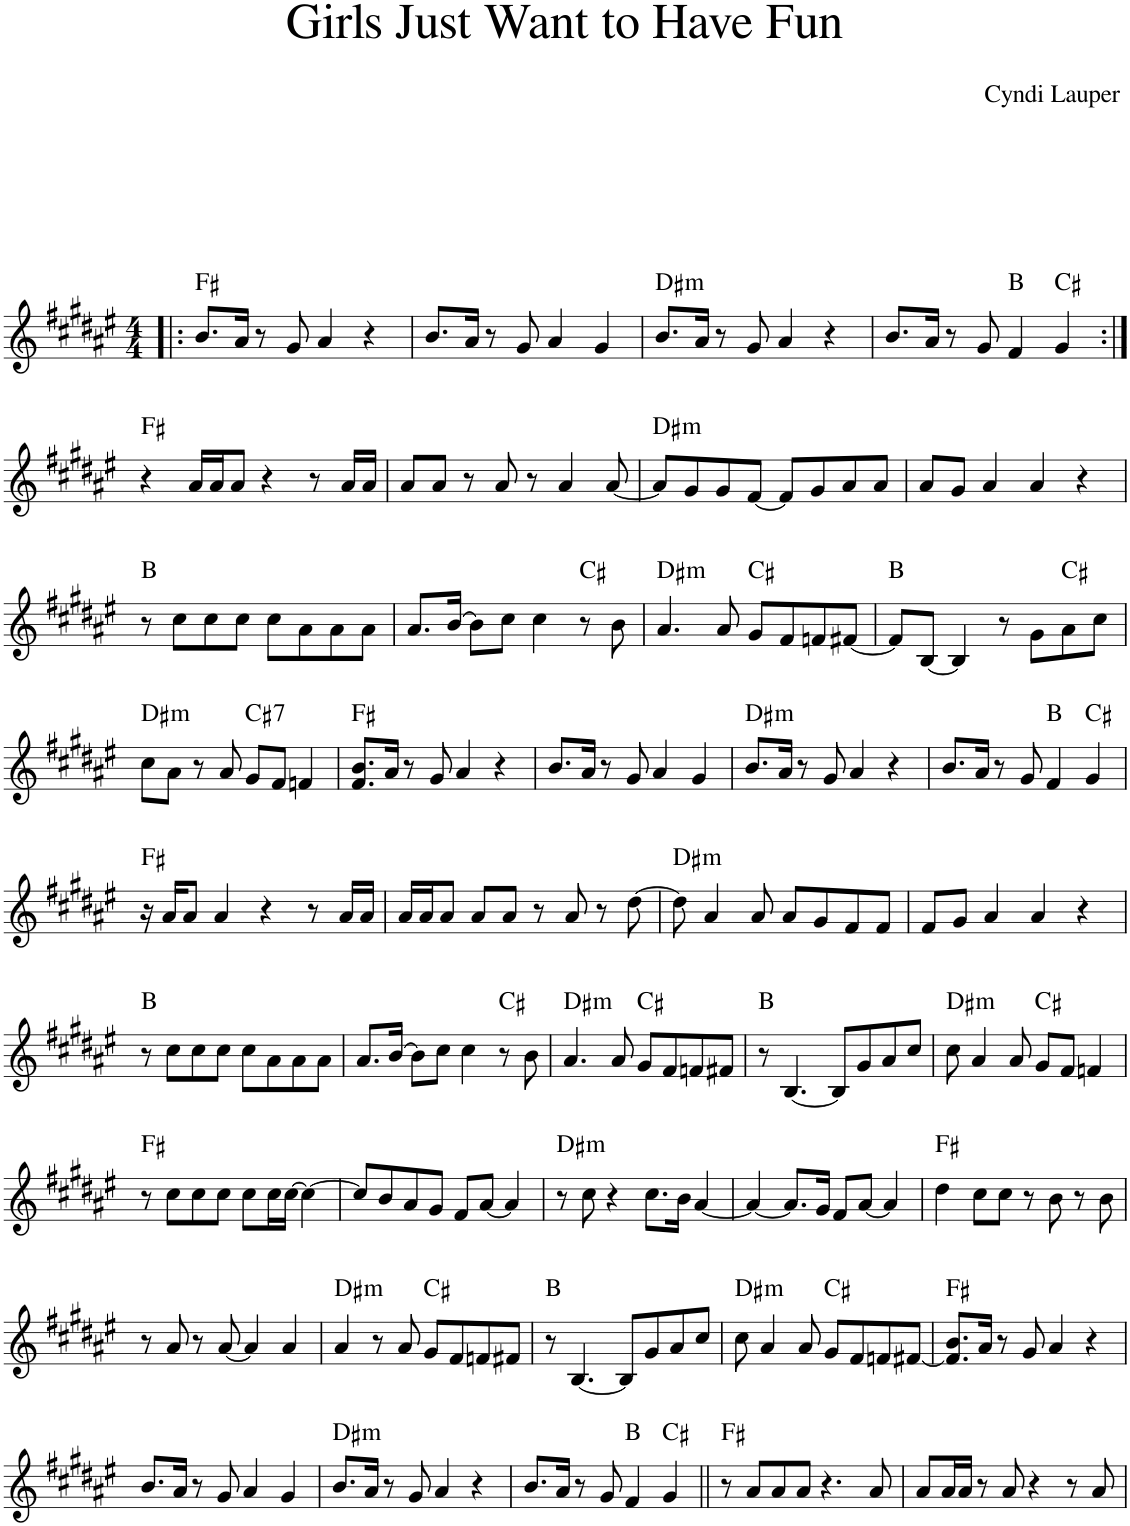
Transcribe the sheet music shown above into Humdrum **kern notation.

**kern	**harte
*part1	*part1
*staff1	*
*I"Piano	*
*I'Pno.	*
*clefG2	*
*k[f#c#g#d#a#e#]	*
*M4/4	*
=1!|:	=1!|:
8.b/L	F#:maj
16a#/Jk	.
8r	.
8g#/	.
4a#/	.
4r	.
=2	=2
8.b/L	.
16a#/Jk	.
8r	.
8g#/	.
4a#/	.
4g#/	.
=3	=3
!	!LO:H:kt=m
8.b/L	D#:min
16a#/Jk	.
8r	.
8g#/	.
4a#/	.
4r	.
=4	=4
8.b/L	.
16a#/Jk	.
8r	.
8g#/	.
4f#/	B:maj
4g#/	C#:maj
!!LO:LB:g=z
=5:|!	=5:|!
4r	F#:maj
16a#/LL	.
16a#/J	.
8a#/J	.
4r	.
8r	.
16a#/LL	.
16a#/JJ	.
=6	=6
8a#/L	.
8a#/J	.
8r	.
8a#/	.
8r	.
4a#/	.
[8a#/	.
=7	=7
!	!LO:H:kt=m
8a#/L]	D#:min
8g#/	.
8g#/	.
[8f#/J	.
8f#/L]	.
8g#/	.
8a#/	.
8a#/J	.
=8	=8
8a#/L	.
8g#/J	.
4a#/	.
4a#/	.
4r	.
!!LO:LB:g=z
=9	=9
8r	B:maj
8cc#\L	.
8cc#\	.
8cc#\J	.
8cc#\L	.
8a#\	.
8a#\	.
8a#\J	.
=10	=10
8.a#/L	.
[16b/Jk	.
8b\L]	.
8cc#\J	.
4cc#\	.
8r	C#:maj
8b\	.
=11	=11
!	!LO:H:kt=m
4.a#/	D#:min
8a#/	.
8g#/L	C#:maj
8f#/	.
8fn/	.
[8f#X/J	.
=12	=12
8f#/L]	B:maj
[8B/J	.
4B/]	.
8r	.
8g#\L	.
8a#\	C#:maj
8cc#\J	.
!!LO:LB:g=z
=13	=13
!	!LO:H:kt=m
8cc#\L	D#:min
8a#\J	.
8r	.
8a#/	.
!	!LO:H:kt=7
8g#/L	C#:7
8f#/J	.
4fn/	.
=14	=14
8.f#/ 8.b/L	F#:maj
16a#/Jk	.
8r	.
8g#/	.
4a#/	.
4r	.
=15	=15
8.b/L	.
16a#/Jk	.
8r	.
8g#/	.
4a#/	.
4g#/	.
=16	=16
!	!LO:H:kt=m
8.b/L	D#:min
16a#/Jk	.
8r	.
8g#/	.
4a#/	.
4r	.
=17	=17
8.b/L	.
16a#/Jk	.
8r	.
8g#/	.
4f#/	B:maj
4g#/	C#:maj
!!LO:LB:g=z
=18	=18
16r	F#:maj
16a#/KL	.
8a#/J	.
4a#/	.
4r	.
8r	.
16a#/LL	.
16a#/JJ	.
=19	=19
16a#/LL	.
16a#/J	.
8a#/J	.
8a#/L	.
8a#/J	.
8r	.
8a#/	.
8r	.
[8dd#\	.
=20	=20
!	!LO:H:kt=m
8dd#\]	D#:min
4a#/	.
8a#/	.
8a#/L	.
8g#/	.
8f#/	.
8f#/J	.
=21	=21
8f#/L	.
8g#/J	.
4a#/	.
4a#/	.
4r	.
!!LO:LB:g=z
=22	=22
8r	B:maj
8cc#\L	.
8cc#\	.
8cc#\J	.
8cc#\L	.
8a#\	.
8a#\	.
8a#\J	.
=23	=23
8.a#/L	.
[16b/Jk	.
8b\L]	.
8cc#\J	.
4cc#\	.
8r	C#:maj
8b\	.
=24	=24
!	!LO:H:kt=m
4.a#/	D#:min
8a#/	.
8g#/L	C#:maj
8f#/	.
8fn/	.
8f#X/J	.
=25	=25
8r	B:maj
[4.B/	.
8B/L]	.
8g#/	.
8a#/	.
8cc#/J	.
=26	=26
!	!LO:H:kt=m
8cc#\	D#:min
4a#/	.
8a#/	.
8g#/L	C#:maj
8f#/J	.
4fn/	.
!!LO:LB:g=z
=27	=27
8r	F#:maj
8cc#\L	.
8cc#\	.
8cc#\J	.
8cc#\L	.
16cc#\L	.
[16cc#\JJ	.
4cc#\_	.
=28	=28
8cc#/L]	.
8b/	.
8a#/	.
8g#/J	.
8f#/L	.
[8a#/J	.
4a#/]	.
=29	=29
!	!LO:H:kt=m
8r	D#:min
8cc#\	.
4r	.
8.cc#\L	.
16b\Jk	.
[4a#/	.
=30	=30
4a#/_	.
8.a#/L]	.
16g#/Jk	.
8f#/L	.
[8a#/J	.
4a#/]	.
=31	=31
4dd#\	F#:maj
8cc#\L	.
8cc#\J	.
8r	.
8b\	.
8r	.
8b\	.
!!LO:LB:g=z
=32	=32
8r	.
8a#/	.
8r	.
[8a#/	.
4a#/]	.
4a#/	.
=33	=33
!	!LO:H:kt=m
4a#/	D#:min
8r	.
8a#/	.
8g#/L	C#:maj
8f#/	.
8fn/	.
8f#X/J	.
=34	=34
8r	B:maj
[4.B/	.
8B/L]	.
8g#/	.
8a#/	.
8cc#/J	.
=35	=35
!	!LO:H:kt=m
8cc#\	D#:min
4a#/	.
8a#/	.
8g#/L	C#:maj
8f#/	.
8fn/	.
[8f#X/J	.
=36	=36
8.f#/] 8.b/L	F#:maj
16a#/Jk	.
8r	.
8g#/	.
4a#/	.
4r	.
!!LO:LB:g=z
=37	=37
8.b/L	.
16a#/Jk	.
8r	.
8g#/	.
4a#/	.
4g#/	.
=38	=38
!	!LO:H:kt=m
8.b/L	D#:min
16a#/Jk	.
8r	.
8g#/	.
4a#/	.
4r	.
=39	=39
8.b/L	.
16a#/Jk	.
8r	.
8g#/	.
4f#/	B:maj
4g#/	C#:maj
=40||	=40||
8r	F#:maj
8a#/L	.
8a#/	.
8a#/J	.
4.r	.
8a#/	.
=41	=41
8a#/L	.
16a#/L	.
16a#/JJ	.
8r	.
8a#/	.
4r	.
8r	.
8a#/	.
=	=
*-	*-
